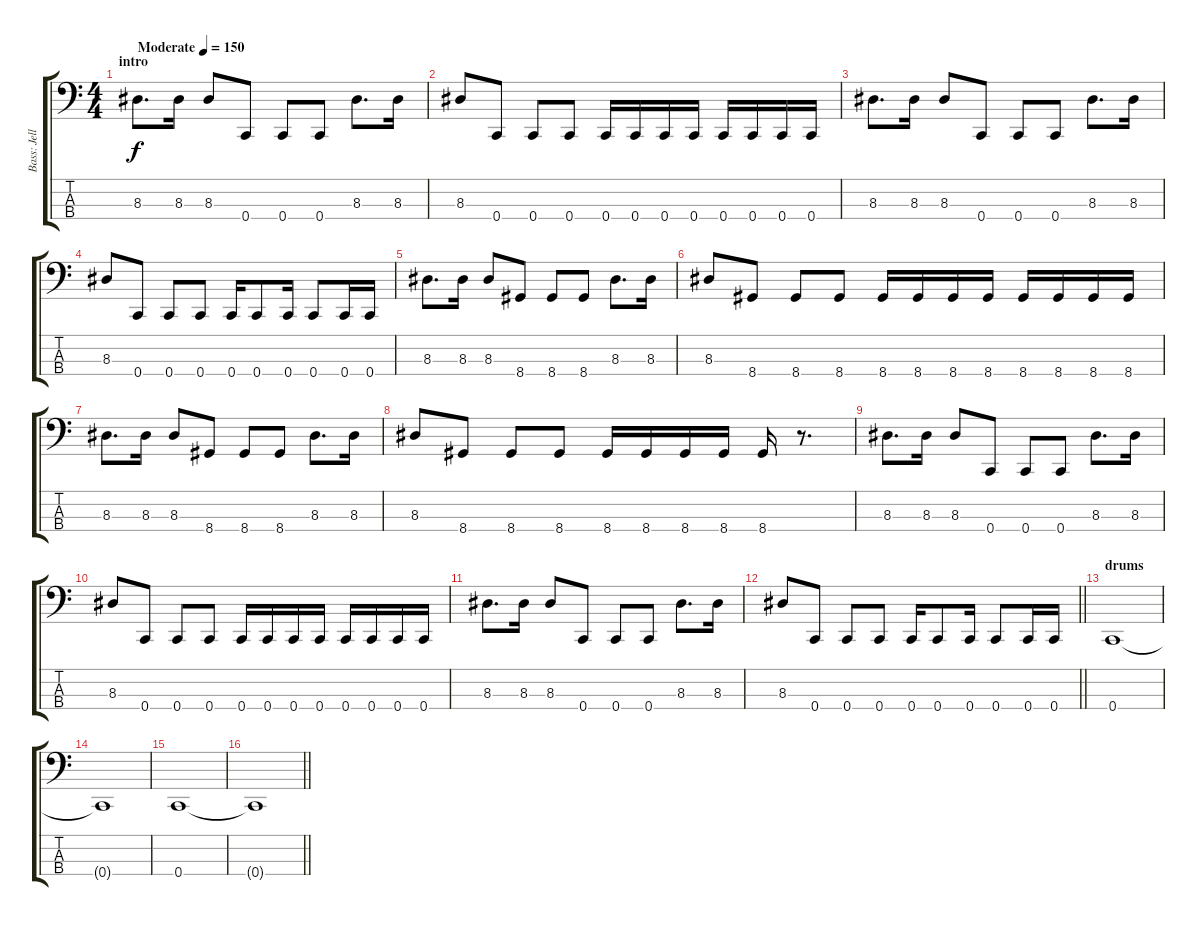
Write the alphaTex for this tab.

\track ("Bass: Jelle" "Bass: Jell") {instrument electricbasspick}
\staff {score tabs}
\tuning (F2 C2 G1 C1) {hide}
\ts (4 4)
\section ("" "intro")
\tempo (150 "Moderate")
\clef f4
\ks c
8.3.8{d dy f instrument electricbasspick} 8.3.16 8.3.8 0.4.8 0.4.8 0.4.8 8.3.8{d} 8.3.16 |
8.3.8 0.4.8 0.4.8 0.4.8 0.4.16 0.4.16 0.4.16 0.4.16 0.4.16 0.4.16 0.4.16 0.4.16 |
8.3.8{d} 8.3.16 8.3.8 0.4.8 0.4.8 0.4.8 8.3.8{d} 8.3.16 |
8.3.8 0.4.8 0.4.8 0.4.8 0.4.16 0.4.8 0.4.16 0.4.8 0.4.16 0.4.16 |
8.3.8{d} 8.3.16 8.3.8 8.4.8 8.4.8 8.4.8 8.3.8{d} 8.3.16 |
8.3.8 8.4.8 8.4.8 8.4.8 8.4.16 8.4.16 8.4.16 8.4.16 8.4.16 8.4.16 8.4.16 8.4.16 |
8.3.8{d} 8.3.16 8.3.8 8.4.8 8.4.8 8.4.8 8.3.8{d} 8.3.16 |
8.3.8 8.4.8 8.4.8 8.4.8 8.4.16 8.4.16 8.4.16 8.4.16 8.4.16 r.8{d} |
8.3.8{d} 8.3.16 8.3.8 0.4.8 0.4.8 0.4.8 8.3.8{d} 8.3.16 |
8.3.8 0.4.8 0.4.8 0.4.8 0.4.16 0.4.16 0.4.16 0.4.16 0.4.16 0.4.16 0.4.16 0.4.16 |
8.3.8{d} 8.3.16 8.3.8 0.4.8 0.4.8 0.4.8 8.3.8{d} 8.3.16 |
\barLineRight lightlight
8.3.8 0.4.8 0.4.8 0.4.8 0.4.16 0.4.8 0.4.16 0.4.8 0.4.16 0.4.16 |
\section ("" "drums")
0.4.1 |
0.4{t}.1 |
0.4.1 |
\barLineRight lightlight
0.4{t}.1
